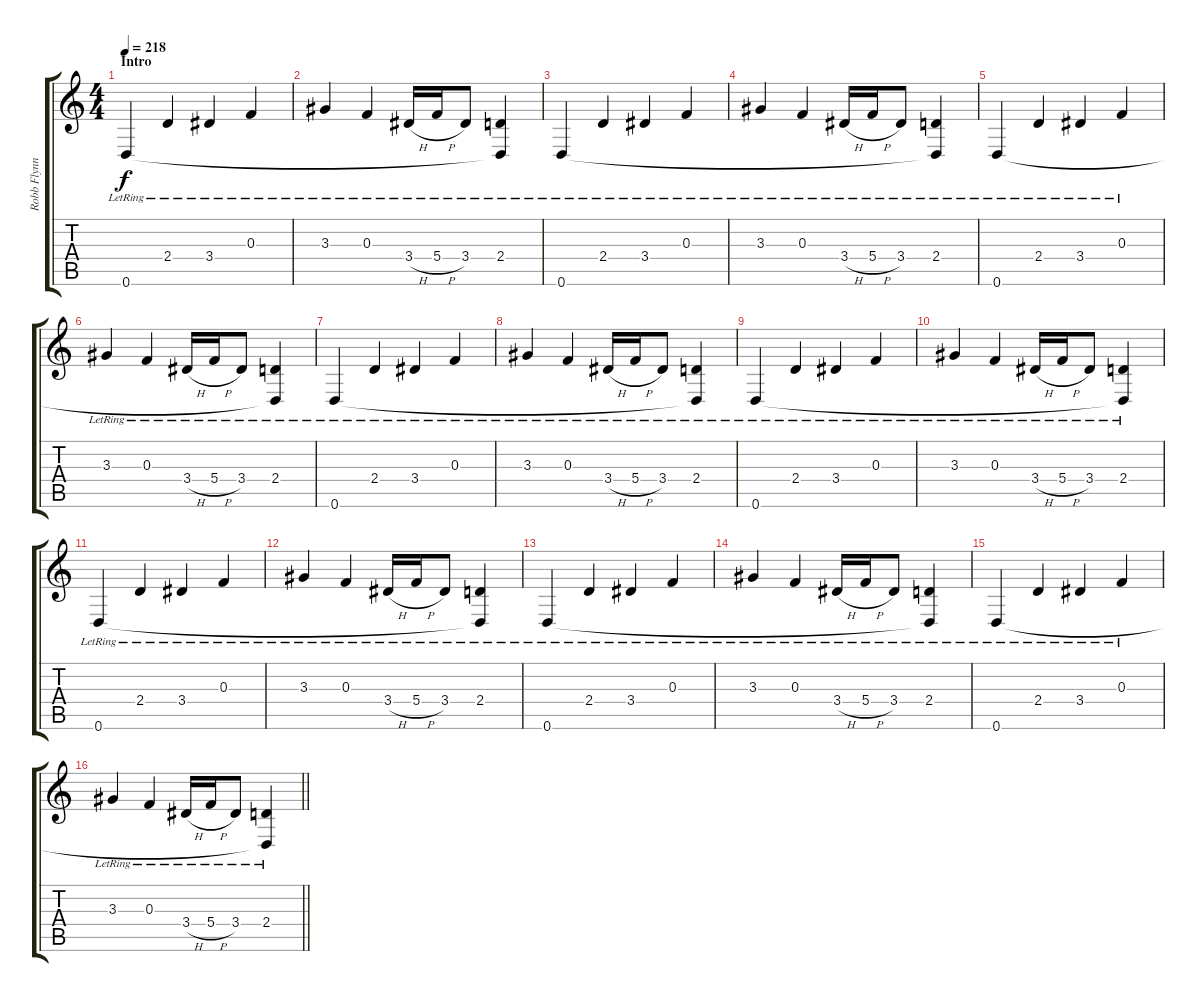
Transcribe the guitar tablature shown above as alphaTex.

\track ("Robb Flynn Cl" "Robb Flynn") {instrument electricguitarclean}
\staff {score tabs}
\tuning (D4 A3 F3 C3 G2 D2) {hide}
\ts (4 4)
\section ("" "Intro")
\tempo 218
\clef g2
\ks c
0.6{lr}.4{dy f instrument electricguitarclean} 2.4{lr}.4 3.4{lr}.4 0.3{lr}.4 |
3.3{lr}.4 0.3{lr}.4 3.4{h lr}.16 5.4{h lr}.16 3.4{lr}.8 (2.4{lr} 0.6{t}).4 |
0.6{lr}.4 2.4{lr}.4 3.4{lr}.4 0.3{lr}.4 |
3.3{lr}.4 0.3{lr}.4 3.4{h lr}.16 5.4{h lr}.16 3.4{lr}.8 (2.4{lr} 0.6{t}).4 |
0.6{lr}.4 2.4{lr}.4 3.4{lr}.4 0.3{lr}.4 |
3.3{lr}.4 0.3{lr}.4 3.4{h lr}.16 5.4{h lr}.16 3.4{lr}.8 (2.4{lr} 0.6{t}).4 |
0.6{lr}.4 2.4{lr}.4 3.4{lr}.4 0.3{lr}.4 |
3.3{lr}.4 0.3{lr}.4 3.4{h lr}.16 5.4{h lr}.16 3.4{lr}.8 (2.4{lr} 0.6{t}).4 |
0.6{lr}.4 2.4{lr}.4 3.4{lr}.4 0.3{lr}.4 |
3.3{lr}.4 0.3{lr}.4 3.4{h lr}.16 5.4{h lr}.16 3.4{lr}.8 (2.4{lr} 0.6{t}).4 |
0.6{lr}.4 2.4{lr}.4 3.4{lr}.4 0.3{lr}.4 |
3.3{lr}.4 0.3{lr}.4 3.4{h lr}.16 5.4{h lr}.16 3.4{lr}.8 (2.4{lr} 0.6{t}).4 |
0.6{lr}.4 2.4{lr}.4 3.4{lr}.4 0.3{lr}.4 |
3.3{lr}.4 0.3{lr}.4 3.4{h lr}.16 5.4{h lr}.16 3.4{lr}.8 (2.4{lr} 0.6{t}).4 |
0.6{lr}.4 2.4{lr}.4 3.4{lr}.4 0.3{lr}.4 |
\barLineRight lightlight
3.3{lr}.4 0.3{lr}.4 3.4{h lr}.16 5.4{h lr}.16 3.4{lr}.8 (2.4{lr} 0.6{t}).4
